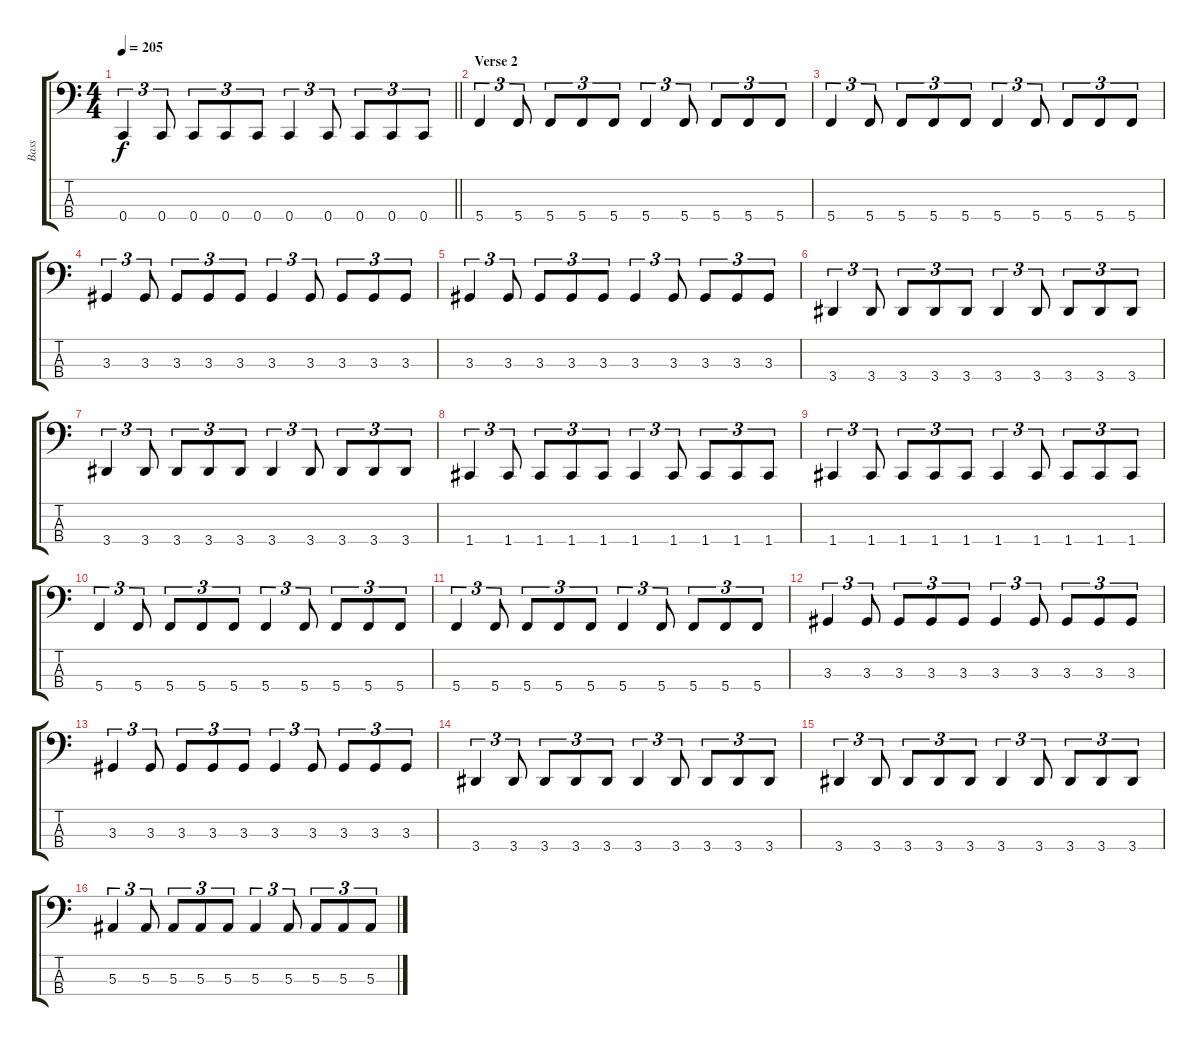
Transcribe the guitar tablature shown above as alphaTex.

\track ("Bass" "Bass") {instrument electricbassfinger}
\staff {score tabs}
\tuning (Eb2 Bb1 F1 C1) {hide}
\ts (4 4)
\tempo 205
\clef f4
\barLineRight lightlight
\ks c
0.4.4{tu (3 2) dy f} 0.4.8{tu (3 2)} 0.4.8{tu (3 2)} 0.4.8{tu (3 2)} 0.4.8{tu (3 2)} 0.4.4{tu (3 2)} 0.4.8{tu (3 2)} 0.4.8{tu (3 2)} 0.4.8{tu (3 2)} 0.4.8{tu (3 2)} |
\section ("" "Verse 2")
5.4.4{tu (3 2)} 5.4.8{tu (3 2)} 5.4.8{tu (3 2)} 5.4.8{tu (3 2)} 5.4.8{tu (3 2)} 5.4.4{tu (3 2)} 5.4.8{tu (3 2)} 5.4.8{tu (3 2)} 5.4.8{tu (3 2)} 5.4.8{tu (3 2)} |
5.4.4{tu (3 2)} 5.4.8{tu (3 2)} 5.4.8{tu (3 2)} 5.4.8{tu (3 2)} 5.4.8{tu (3 2)} 5.4.4{tu (3 2)} 5.4.8{tu (3 2)} 5.4.8{tu (3 2)} 5.4.8{tu (3 2)} 5.4.8{tu (3 2)} |
3.3.4{tu (3 2)} 3.3.8{tu (3 2)} 3.3.8{tu (3 2)} 3.3.8{tu (3 2)} 3.3.8{tu (3 2)} 3.3.4{tu (3 2)} 3.3.8{tu (3 2)} 3.3.8{tu (3 2)} 3.3.8{tu (3 2)} 3.3.8{tu (3 2)} |
3.3.4{tu (3 2)} 3.3.8{tu (3 2)} 3.3.8{tu (3 2)} 3.3.8{tu (3 2)} 3.3.8{tu (3 2)} 3.3.4{tu (3 2)} 3.3.8{tu (3 2)} 3.3.8{tu (3 2)} 3.3.8{tu (3 2)} 3.3.8{tu (3 2)} |
3.4.4{tu (3 2)} 3.4.8{tu (3 2)} 3.4.8{tu (3 2)} 3.4.8{tu (3 2)} 3.4.8{tu (3 2)} 3.4.4{tu (3 2)} 3.4.8{tu (3 2)} 3.4.8{tu (3 2)} 3.4.8{tu (3 2)} 3.4.8{tu (3 2)} |
3.4.4{tu (3 2)} 3.4.8{tu (3 2)} 3.4.8{tu (3 2)} 3.4.8{tu (3 2)} 3.4.8{tu (3 2)} 3.4.4{tu (3 2)} 3.4.8{tu (3 2)} 3.4.8{tu (3 2)} 3.4.8{tu (3 2)} 3.4.8{tu (3 2)} |
1.4.4{tu (3 2)} 1.4.8{tu (3 2)} 1.4.8{tu (3 2)} 1.4.8{tu (3 2)} 1.4.8{tu (3 2)} 1.4.4{tu (3 2)} 1.4.8{tu (3 2)} 1.4.8{tu (3 2)} 1.4.8{tu (3 2)} 1.4.8{tu (3 2)} |
1.4.4{tu (3 2)} 1.4.8{tu (3 2)} 1.4.8{tu (3 2)} 1.4.8{tu (3 2)} 1.4.8{tu (3 2)} 1.4.4{tu (3 2)} 1.4.8{tu (3 2)} 1.4.8{tu (3 2)} 1.4.8{tu (3 2)} 1.4.8{tu (3 2)} |
5.4.4{tu (3 2)} 5.4.8{tu (3 2)} 5.4.8{tu (3 2)} 5.4.8{tu (3 2)} 5.4.8{tu (3 2)} 5.4.4{tu (3 2)} 5.4.8{tu (3 2)} 5.4.8{tu (3 2)} 5.4.8{tu (3 2)} 5.4.8{tu (3 2)} |
5.4.4{tu (3 2)} 5.4.8{tu (3 2)} 5.4.8{tu (3 2)} 5.4.8{tu (3 2)} 5.4.8{tu (3 2)} 5.4.4{tu (3 2)} 5.4.8{tu (3 2)} 5.4.8{tu (3 2)} 5.4.8{tu (3 2)} 5.4.8{tu (3 2)} |
3.3.4{tu (3 2)} 3.3.8{tu (3 2)} 3.3.8{tu (3 2)} 3.3.8{tu (3 2)} 3.3.8{tu (3 2)} 3.3.4{tu (3 2)} 3.3.8{tu (3 2)} 3.3.8{tu (3 2)} 3.3.8{tu (3 2)} 3.3.8{tu (3 2)} |
3.3.4{tu (3 2)} 3.3.8{tu (3 2)} 3.3.8{tu (3 2)} 3.3.8{tu (3 2)} 3.3.8{tu (3 2)} 3.3.4{tu (3 2)} 3.3.8{tu (3 2)} 3.3.8{tu (3 2)} 3.3.8{tu (3 2)} 3.3.8{tu (3 2)} |
3.4.4{tu (3 2)} 3.4.8{tu (3 2)} 3.4.8{tu (3 2)} 3.4.8{tu (3 2)} 3.4.8{tu (3 2)} 3.4.4{tu (3 2)} 3.4.8{tu (3 2)} 3.4.8{tu (3 2)} 3.4.8{tu (3 2)} 3.4.8{tu (3 2)} |
3.4.4{tu (3 2)} 3.4.8{tu (3 2)} 3.4.8{tu (3 2)} 3.4.8{tu (3 2)} 3.4.8{tu (3 2)} 3.4.4{tu (3 2)} 3.4.8{tu (3 2)} 3.4.8{tu (3 2)} 3.4.8{tu (3 2)} 3.4.8{tu (3 2)} |
5.3.4{tu (3 2)} 5.3.8{tu (3 2)} 5.3.8{tu (3 2)} 5.3.8{tu (3 2)} 5.3.8{tu (3 2)} 5.3.4{tu (3 2)} 5.3.8{tu (3 2)} 5.3.8{tu (3 2)} 5.3.8{tu (3 2)} 5.3.8{tu (3 2)}
